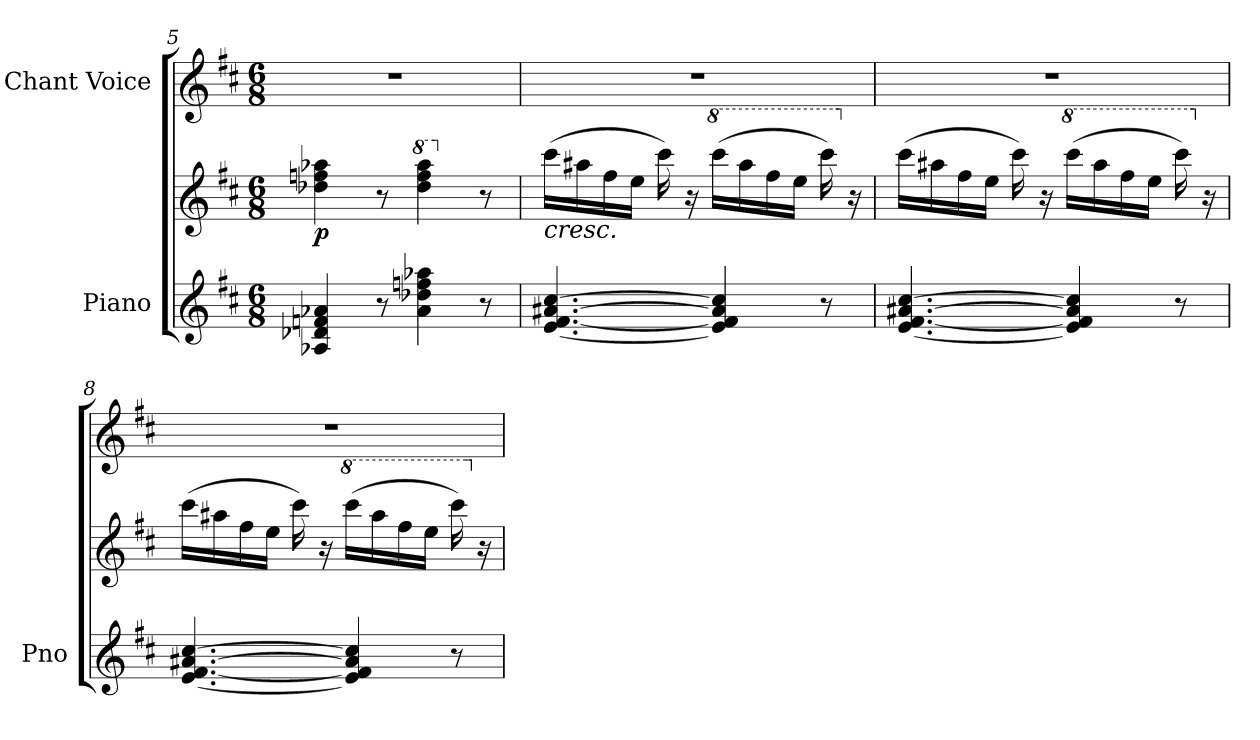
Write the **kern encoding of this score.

**kern	**kern	**dynam	**kern
*part2	*part2	*part2	*part1
*staff3	*staff2	*staff2/3	*staff1
*I"Piano	*	*	*I"Chant Voice
*I'Pno	*	*	*
*clefG2	*clefG2	*	*clefG2
*k[f#c#]	*k[f#c#]	*	*k[f#c#]
*M6/8	*M6/8	*	*M6/8
=5	=5	=5	=5
!	!	!LO:DY:b	!
4A-X/ 4d-X/ 4fn/ 4a-X/	4dd-X\ 4ffn\ 4aa-X\	p	2.r
8r	8r	.	.
*	*8va	*	*
4a-\ 4dd-X\ 4ffn\ 4aa-X\	4ddd-\ 4fff\ 4aaa-\	.	.
*	*X8va	*	*
8r	8r	.	.
=6	=6	=6	=6
!	!LO:TX:b:i:t=cresc.	!	!
[4.e/ [4.f#/ [4.a#X/ [4.cc#/	(16ccc#\LL	.	2.r
.	16aa#X\	.	.
.	16ff#\	.	.
.	16ee\JJ	.	.
.	16ccc#\)	.	.
.	16r	.	.
*	*8va	*	*
4e/] 4f#/] 4a#/] 4cc#/]	(16cccc#\LL	.	.
.	16aaa#\	.	.
.	16fff#\	.	.
.	16eee\JJ	.	.
8r	16cccc#\)	.	.
*	*X8va	*	*
.	16r	.	.
=7	=7	=7	=7
[4.e/ [4.f#/ [4.a#X/ [4.cc#/	(16ccc#\LL	.	2.r
.	16aa#X\	.	.
.	16ff#\	.	.
.	16ee\JJ	.	.
.	16ccc#\)	.	.
.	16r	.	.
*	*8va	*	*
4e/] 4f#/] 4a#/] 4cc#/]	(16cccc#\LL	.	.
.	16aaa#\	.	.
.	16fff#\	.	.
.	16eee\JJ	.	.
8r	16cccc#\)	.	.
*	*X8va	*	*
.	16r	.	.
=8	=8	=8	=8
[4.e/ [4.f#/ [4.a#X/ [4.cc#/	(16ccc#\LL	.	2.r
.	16aa#X\	.	.
.	16ff#\	.	.
.	16ee\JJ	.	.
.	16ccc#\)	.	.
.	16r	.	.
*	*8va	*	*
4e/] 4f#/] 4a#/] 4cc#/]	(16cccc#\LL	.	.
.	16aaa#\	.	.
.	16fff#\	.	.
.	16eee\JJ	.	.
8r	16cccc#\)	.	.
*	*X8va	*	*
.	16r	.	.
=	=	=	=
*-	*-	*-	*-
